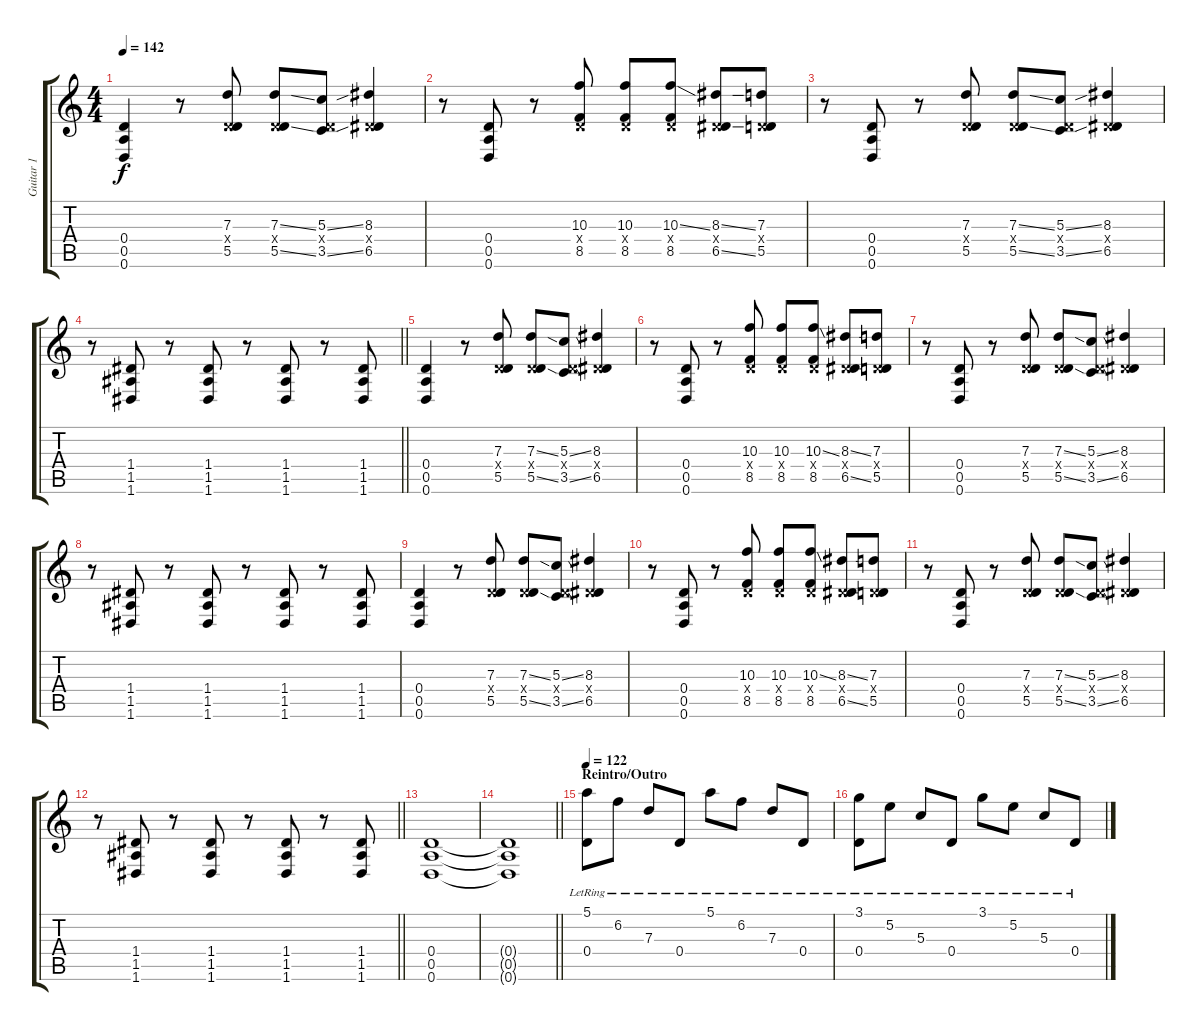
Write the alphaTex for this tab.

\track ("Guitar 1" "Guitar 1") {instrument electricguitarjazz}
\staff {score tabs}
\tuning (E4 B3 G3 D3 A2 D2) {hide}
\ts (4 4)
\tempo 142
\clef g2
\ks c
(0.4 0.5 0.6).4{dy f} r.8 (7.3 0.4{x} 5.5).8 (7.3{ss} 0.4{x} 5.5{ss}).8 (5.3{ss} 0.4{x} 3.5{ss}).8 (8.3 0.4{x} 6.5).4 |
r.8 (0.4 0.5 0.6).8 r.8 (10.3 0.4{x} 8.5).8 (10.3 0.4{x} 8.5).8 (10.3{ss} 0.4{x} 8.5).8 (8.3{ss} 0.4{x} 6.5{ss}).8 (7.3 0.4{x} 5.5).8 |
r.8 (0.4 0.5 0.6).8 r.8 (7.3 0.4{x} 5.5).8 (7.3{ss} 0.4{x} 5.5{ss}).8 (5.3{ss} 0.4{x} 3.5{ss}).8 (8.3 0.4{x} 6.5).4 |
\barLineRight lightlight
r.8 (1.4 1.5 1.6).8 r.8 (1.4 1.5 1.6).8 r.8 (1.4 1.5 1.6).8 r.8 (1.4 1.5 1.6).8 |
\section ("" "")
(0.4 0.5 0.6).4 r.8 (7.3 0.4{x} 5.5).8 (7.3{ss} 0.4{x} 5.5{ss}).8 (5.3{ss} 0.4{x} 3.5{ss}).8 (8.3 0.4{x} 6.5).4 |
r.8 (0.4 0.5 0.6).8 r.8 (10.3 0.4{x} 8.5).8 (10.3 0.4{x} 8.5).8 (10.3{ss} 0.4{x} 8.5).8 (8.3{ss} 0.4{x} 6.5{ss}).8 (7.3 0.4{x} 5.5).8 |
r.8 (0.4 0.5 0.6).8 r.8 (7.3 0.4{x} 5.5).8 (7.3{ss} 0.4{x} 5.5{ss}).8 (5.3{ss} 0.4{x} 3.5{ss}).8 (8.3 0.4{x} 6.5).4 |
r.8 (1.4 1.5 1.6).8 r.8 (1.4 1.5 1.6).8 r.8 (1.4 1.5 1.6).8 r.8 (1.4 1.5 1.6).8 |
(0.4 0.5 0.6).4 r.8 (7.3 0.4{x} 5.5).8 (7.3{ss} 0.4{x} 5.5{ss}).8 (5.3{ss} 0.4{x} 3.5{ss}).8 (8.3 0.4{x} 6.5).4 |
r.8 (0.4 0.5 0.6).8 r.8 (10.3 0.4{x} 8.5).8 (10.3 0.4{x} 8.5).8 (10.3{ss} 0.4{x} 8.5).8 (8.3{ss} 0.4{x} 6.5{ss}).8 (7.3 0.4{x} 5.5).8 |
r.8 (0.4 0.5 0.6).8 r.8 (7.3 0.4{x} 5.5).8 (7.3{ss} 0.4{x} 5.5{ss}).8 (5.3{ss} 0.4{x} 3.5{ss}).8 (8.3 0.4{x} 6.5).4 |
\barLineRight lightlight
r.8 (1.4 1.5 1.6).8 r.8 (1.4 1.5 1.6).8 r.8 (1.4 1.5 1.6).8 r.8 (1.4 1.5 1.6).8 |
\section ("" "")
(0.4 0.5 0.6).1 |
\barLineRight lightlight
(0.4{t} 0.5{t} 0.6{t}).1 |
\section ("" "Reintro/Outro")
\tempo 122
(5.1{lr} 0.4{lr}).8{volume 13 balance 0 instrument electricguitarjazz} 6.2{lr}.8 7.3{lr}.8 0.4{lr}.8 5.1{lr}.8 6.2{lr}.8 7.3{lr}.8 0.4{lr}.8 |
(3.1{lr} 0.4{lr}).8 5.2{lr}.8 5.3{lr}.8 0.4{lr}.8 3.1{lr}.8 5.2{lr}.8 5.3{lr}.8 0.4{lr}.8
